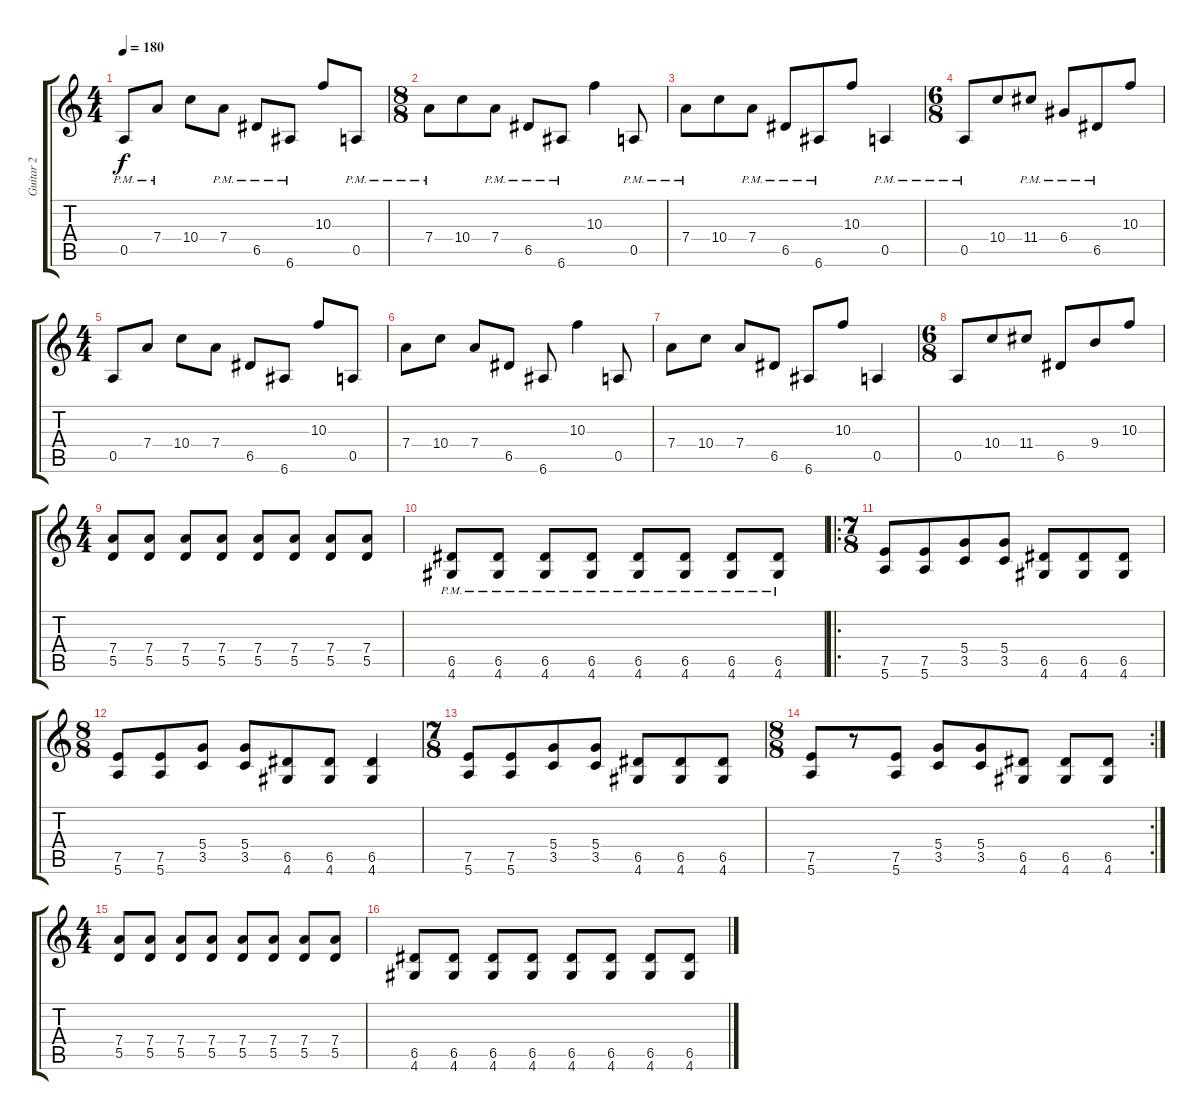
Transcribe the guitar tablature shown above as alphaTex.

\track ("Guitar 2" "Guitar 2") {instrument distortionguitar}
\staff {score tabs}
\tuning (E4 B3 G3 D3 A2 E2) {hide}
\ts (4 4)
\tempo 180
\clef g2
\ks c
0.5{pm}.8{dy f instrument overdrivenguitar} 7.4{pm}.8 10.4.8 7.4{pm}.8 6.5{pm}.8 6.6{pm}.8 10.3.8 0.5{pm}.8 |
\ts (8 8)
7.4{pm}.8 10.4.8 7.4{pm}.8 6.5{pm}.8 6.6{pm}.8 10.3.4 0.5{pm}.8 |
7.4{pm}.8 10.4.8 7.4{pm}.8 6.5{pm}.8 6.6{pm}.8 10.3.8 0.5{pm}.4 |
\ts (6 8)
0.5{pm}.8 10.4.8 11.4{pm}.8 6.4{pm}.8 6.5{pm}.8 10.3.8 |
\ts (4 4)
0.5.8 7.4.8 10.4.8 7.4.8 6.5.8 6.6.8 10.3.8 0.5.8 |
7.4.8 10.4.8 7.4.8 6.5.8 6.6.8 10.3.4 0.5.8 |
7.4.8 10.4.8 7.4.8 6.5.8 6.6.8 10.3.8 0.5.4 |
\ts (6 8)
0.5.8 10.4.8 11.4.8 6.5.8 9.4.8 10.3.8 |
\ts (4 4)
(7.4 5.5).8 (7.4 5.5).8 (7.4 5.5).8 (7.4 5.5).8 (7.4 5.5).8 (7.4 5.5).8 (7.4 5.5).8 (7.4 5.5).8 |
(6.5{pm} 4.6{pm}).8 (6.5{pm} 4.6{pm}).8 (6.5{pm} 4.6{pm}).8 (6.5{pm} 4.6{pm}).8 (6.5{pm} 4.6{pm}).8 (6.5{pm} 4.6{pm}).8 (6.5{pm} 4.6{pm}).8 (6.5{pm} 4.6{pm}).8 |
\ro
\ts (7 8)
(7.5 5.6).8 (7.5 5.6).8 (5.4 3.5).8 (5.4 3.5).8 (6.5 4.6).8 (6.5 4.6).8 (6.5 4.6).8 |
\ts (8 8)
(7.5 5.6).8 (7.5 5.6).8 (5.4 3.5).8 (5.4 3.5).8 (6.5 4.6).8 (6.5 4.6).8 (6.5 4.6).4 |
\ts (7 8)
(7.5 5.6).8 (7.5 5.6).8 (5.4 3.5).8 (5.4 3.5).8 (6.5 4.6).8 (6.5 4.6).8 (6.5 4.6).8 |
\rc 2
\ts (8 8)
(7.5 5.6).8 r.8 (7.5 5.6).8 (5.4 3.5).8 (5.4 3.5).8 (6.5 4.6).8 (6.5 4.6).8 (6.5 4.6).8 |
\ts (4 4)
(7.4 5.5).8 (7.4 5.5).8 (7.4 5.5).8 (7.4 5.5).8 (7.4 5.5).8 (7.4 5.5).8 (7.4 5.5).8 (7.4 5.5).8 |
(6.5 4.6).8 (6.5 4.6).8 (6.5 4.6).8 (6.5 4.6).8 (6.5 4.6).8 (6.5 4.6).8 (6.5 4.6).8 (6.5 4.6).8
